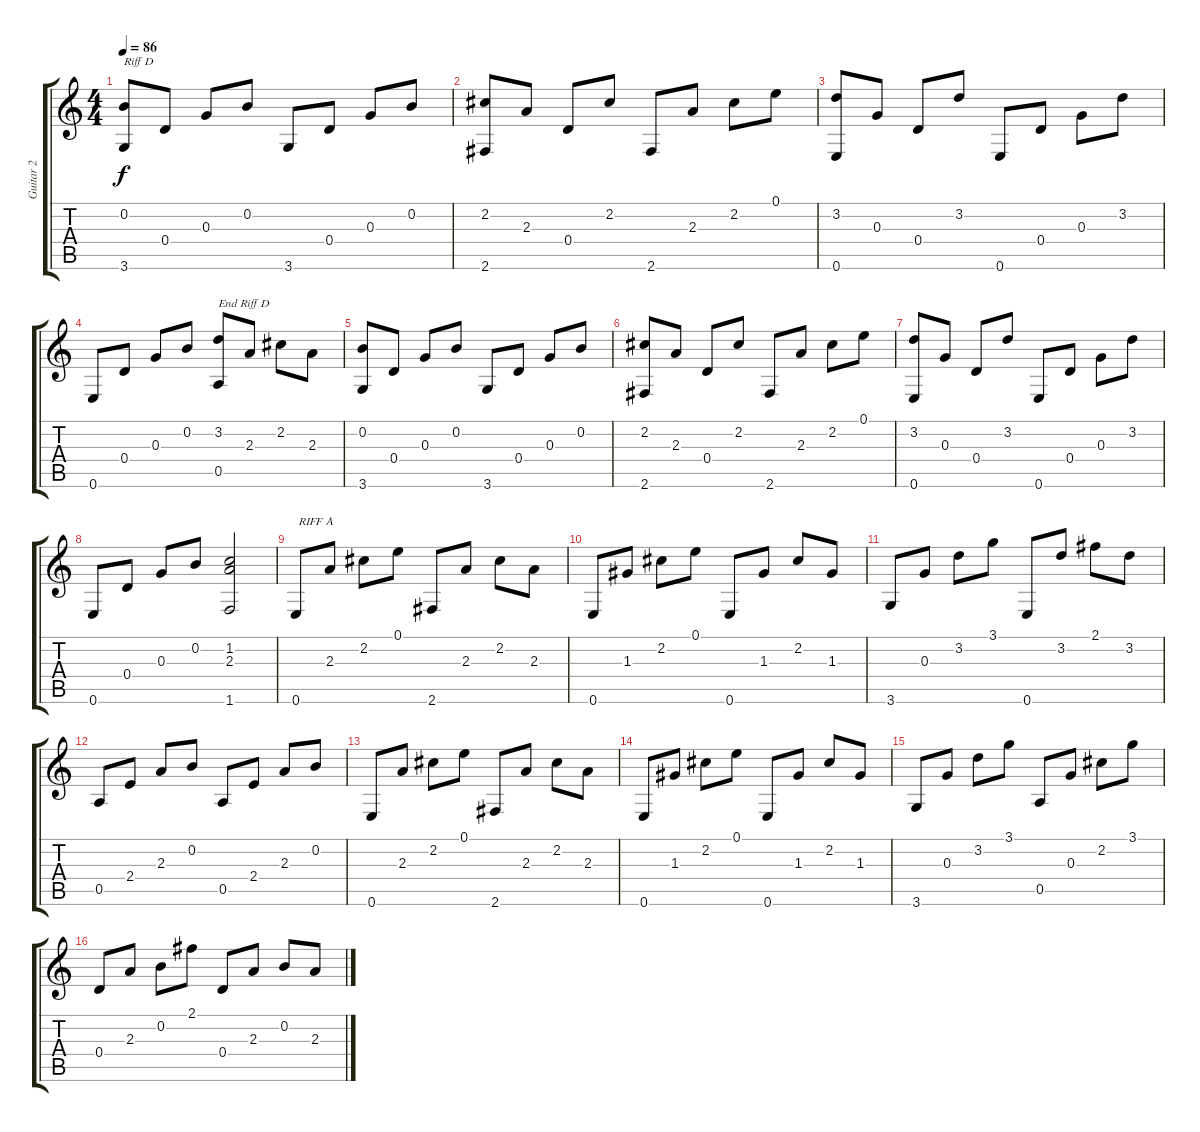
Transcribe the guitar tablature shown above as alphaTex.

\track ("Guitar 2" "Guitar 2") {instrument acousticguitarnylon}
\staff {score tabs}
\tuning (E4 B3 G3 D3 A2 E2) {hide}
\ts (4 4)
\tempo 86
\clef g2
\ks c
(0.2 3.6).8{txt "Riff D" dy f} 0.4.8 0.3.8 0.2.8 3.6.8 0.4.8 0.3.8 0.2.8 |
(2.2 2.6).8 2.3.8 0.4.8 2.2.8 2.6.8 2.3.8 2.2.8 0.1.8 |
(3.2 0.6).8 0.3.8 0.4.8 3.2.8 0.6.8 0.4.8 0.3.8 3.2.8 |
0.6.8 0.4.8 0.3.8 0.2.8 (3.2 0.5).8{txt "End Riff D"} 2.3.8 2.2.8 2.3.8 |
(0.2 3.6).8 0.4.8 0.3.8 0.2.8 3.6.8 0.4.8 0.3.8 0.2.8 |
(2.2 2.6).8 2.3.8 0.4.8 2.2.8 2.6.8 2.3.8 2.2.8 0.1.8 |
(3.2 0.6).8 0.3.8 0.4.8 3.2.8 0.6.8 0.4.8 0.3.8 3.2.8 |
0.6.8 0.4.8 0.3.8 0.2.8 (1.2 2.3 1.6).2 |
0.6.8{txt " RIFF A"} 2.3.8 2.2.8 0.1.8 2.6.8 2.3.8 2.2.8 2.3.8 |
0.6.8 1.3.8 2.2.8 0.1.8 0.6.8 1.3.8 2.2.8 1.3.8 |
3.6.8 0.3.8 3.2.8 3.1.8 0.6.8 3.2.8 2.1.8 3.2.8 |
0.5.8 2.4.8 2.3.8 0.2.8 0.5.8 2.4.8 2.3.8 0.2.8 |
0.6.8 2.3.8 2.2.8 0.1.8 2.6.8 2.3.8 2.2.8 2.3.8 |
0.6.8 1.3.8 2.2.8 0.1.8 0.6.8 1.3.8 2.2.8 1.3.8 |
3.6.8 0.3.8 3.2.8 3.1.8 0.5.8 0.3.8 2.2.8 3.1.8 |
0.4.8 2.3.8 0.2.8 2.1.8 0.4.8 2.3.8 0.2.8 2.3.8
